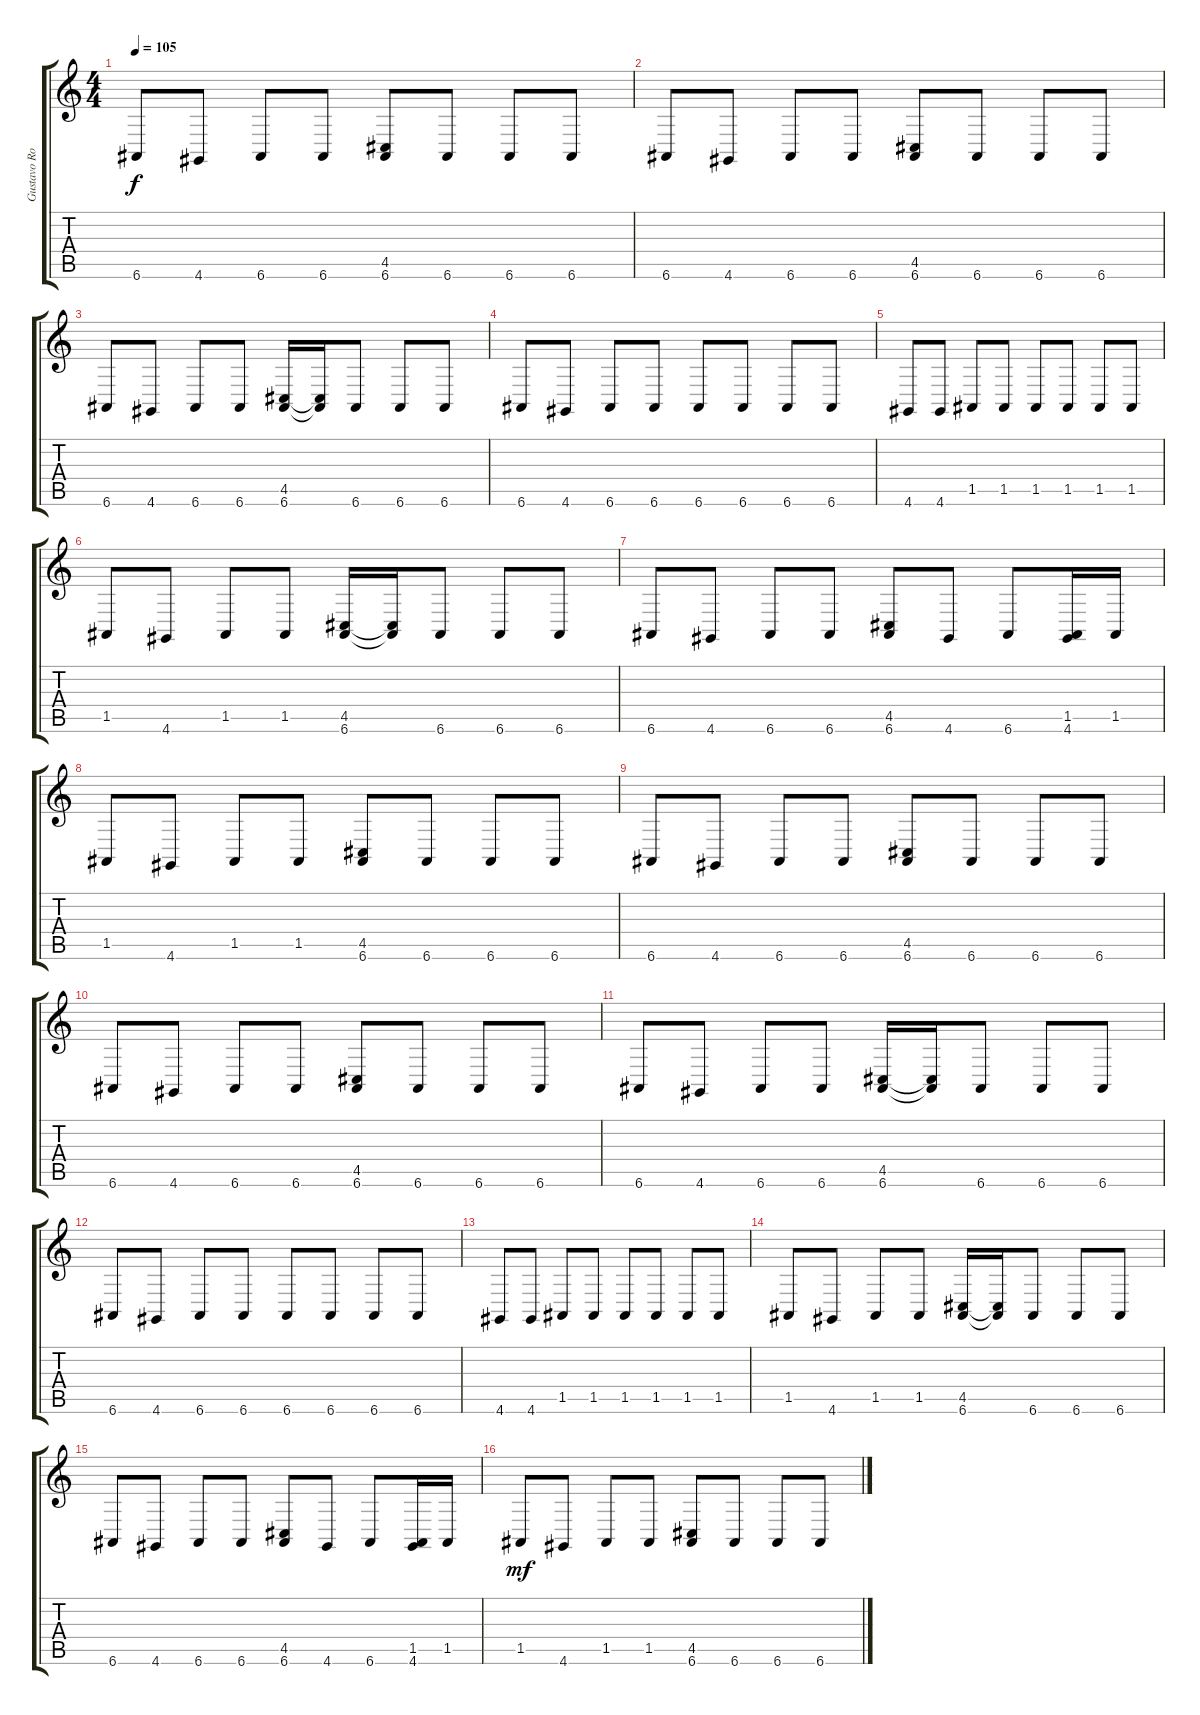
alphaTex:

\track ("Gustavo Rowek" "Gustavo Ro") {instrument acousticgrandpiano}
\staff {score tabs}
\tuning (E4 B3 G3 D3 A2 E2) {hide}
\ts (4 4)
\tempo 105
\clef g2
\ks c
6.6.8{dy f} 4.6.8 6.6.8 6.6.8 (4.5 6.6).8 6.6.8 6.6.8 6.6.8 |
6.6.8 4.6.8 6.6.8 6.6.8 (4.5 6.6).8 6.6.8 6.6.8 6.6.8 |
6.6.8 4.6.8 6.6.8 6.6.8 (4.5 6.6).16 (4.5{t} 6.6{t}).16 6.6.8 6.6.8 6.6.8 |
6.6.8 4.6.8 6.6.8 6.6.8 6.6.8 6.6.8 6.6.8 6.6.8 |
4.6.8 4.6.8 1.5.8 1.5.8 1.5.8 1.5.8 1.5.8 1.5.8 |
1.5.8 4.6.8 1.5.8 1.5.8 (4.5 6.6).16 (4.5{t} 6.6{t}).16 6.6.8 6.6.8 6.6.8 |
6.6.8 4.6.8 6.6.8 6.6.8 (4.5 6.6).8 4.6.8 6.6.8 (1.5 4.6).16 1.5.16 |
1.5.8 4.6.8 1.5.8 1.5.8 (4.5 6.6).8 6.6.8 6.6.8 6.6.8 |
6.6.8 4.6.8 6.6.8 6.6.8 (4.5 6.6).8 6.6.8 6.6.8 6.6.8 |
6.6.8 4.6.8 6.6.8 6.6.8 (4.5 6.6).8 6.6.8 6.6.8 6.6.8 |
6.6.8 4.6.8 6.6.8 6.6.8 (4.5 6.6).16 (4.5{t} 6.6{t}).16 6.6.8 6.6.8 6.6.8 |
6.6.8 4.6.8 6.6.8 6.6.8 6.6.8 6.6.8 6.6.8 6.6.8 |
4.6.8 4.6.8 1.5.8 1.5.8 1.5.8 1.5.8 1.5.8 1.5.8 |
1.5.8 4.6.8 1.5.8 1.5.8 (4.5 6.6).16 (4.5{t} 6.6{t}).16 6.6.8 6.6.8 6.6.8 |
6.6.8 4.6.8 6.6.8 6.6.8 (4.5 6.6).8 4.6.8 6.6.8 (1.5 4.6).16 1.5.16 |
1.5.8{dy mf} 4.6.8 1.5.8 1.5.8 (4.5 6.6).8 6.6.8 6.6.8 6.6.8
